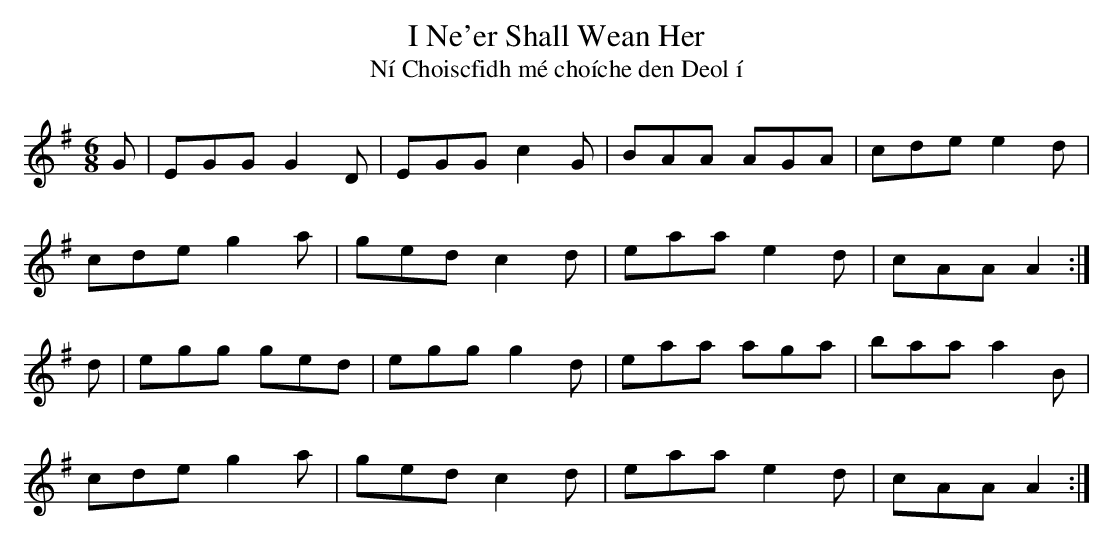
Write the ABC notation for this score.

X:1
T: I Ne'er Shall Wean Her
T: N\'i Choiscfidh m\'e cho\'iche den Deol \'i
L: 1/8
M: 6/8
K: Ador
G|EGG G2D|EGG c2G|BAA AGA|cde e2d|
cde g2a|ged c2d|eaa e2d|cAA A2 :|
d|egg ged|egg g2d|eaa aga|baa a2B|
cde g2a|ged c2d|eaa e2d|cAA A2 :|
